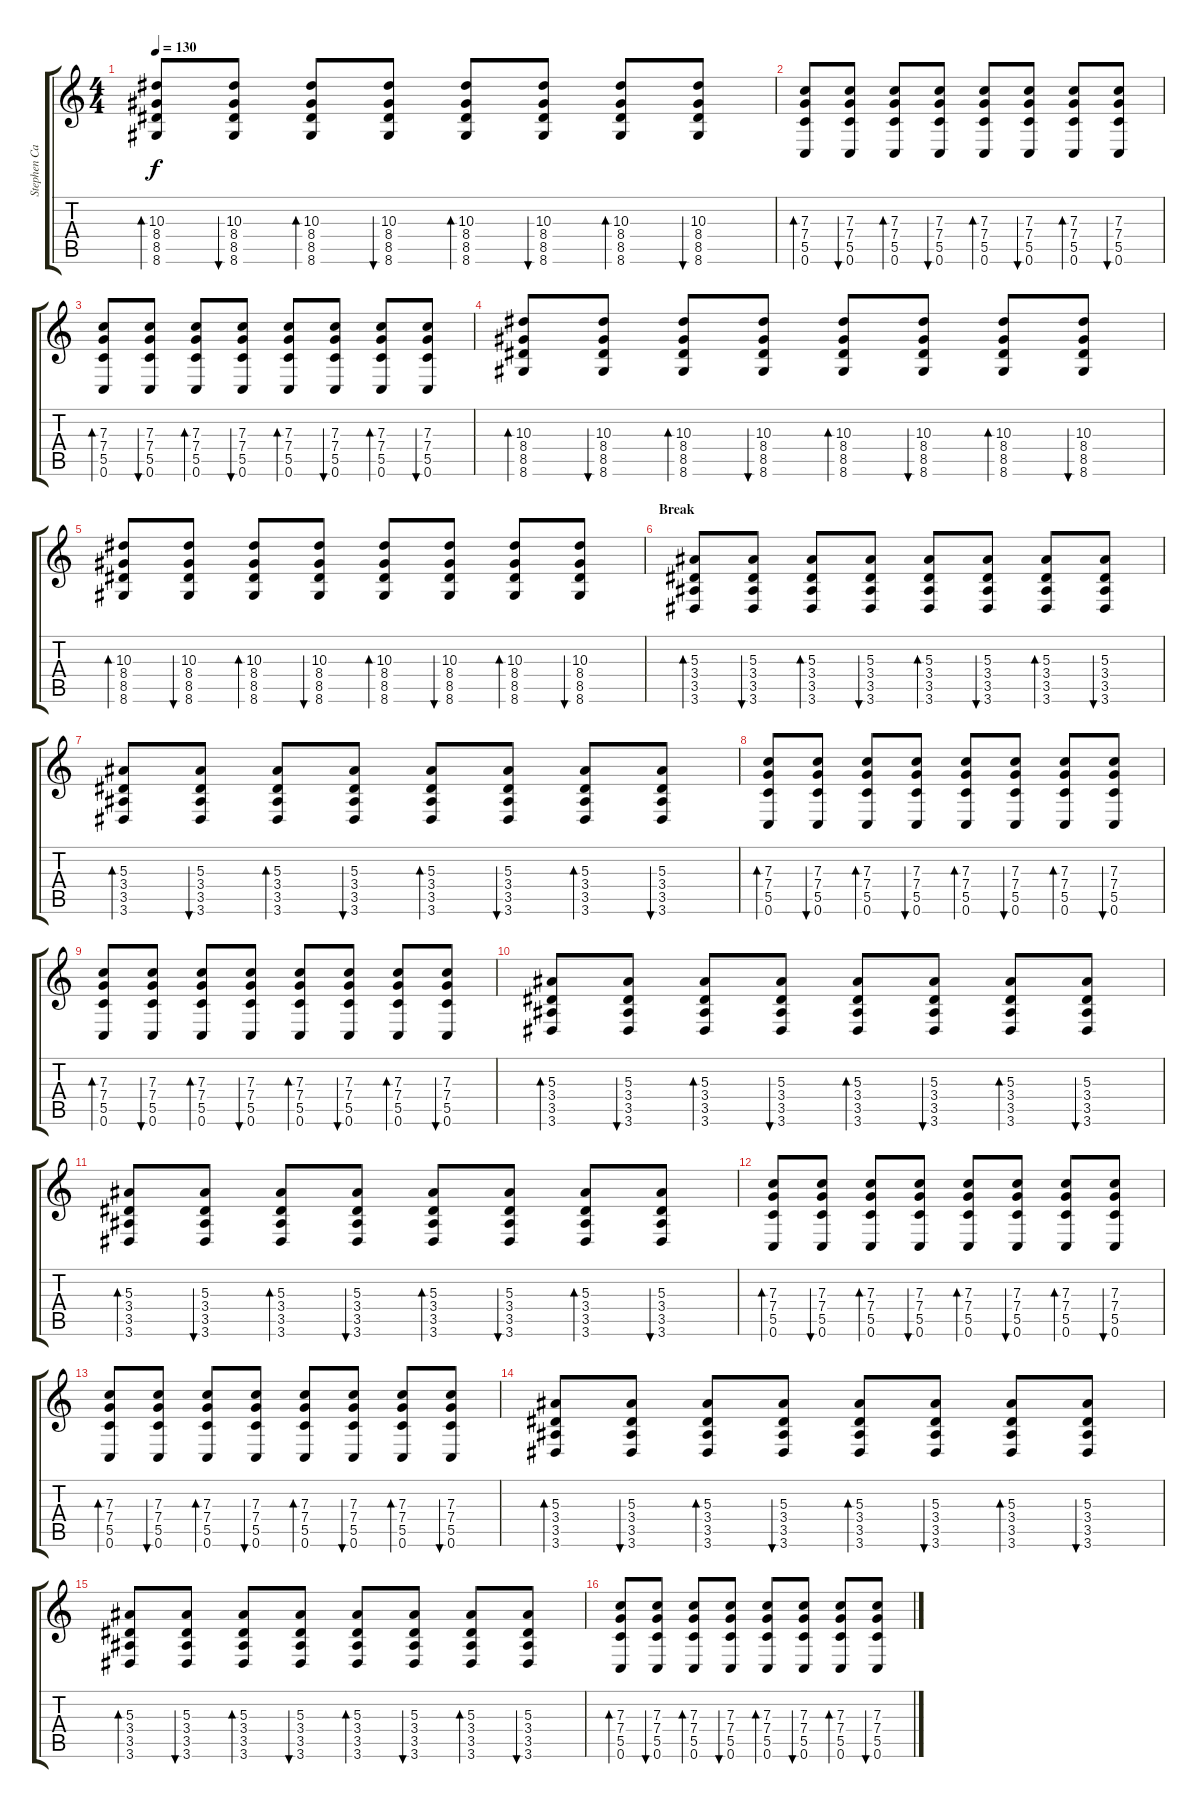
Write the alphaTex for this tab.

\track ("Stephen Carpenter" "Stephen Ca") {instrument acousticguitarsteel}
\staff {score tabs}
\tuning (D4 A3 F3 C3 G2 C2) {hide}
\ts (4 4)
\tempo 130
\clef g2
\ks c
(10.3 8.4 8.5 8.6).8{bd 60 dy f} (10.3 8.4 8.5 8.6).8{bu 60} (10.3 8.4 8.5 8.6).8{bd 60} (10.3 8.4 8.5 8.6).8{bu 60} (10.3 8.4 8.5 8.6).8{bd 60} (10.3 8.4 8.5 8.6).8{bu 60} (10.3 8.4 8.5 8.6).8{bd 60} (10.3 8.4 8.5 8.6).8{bu 60} |
(7.3 7.4 5.5 0.6).8{bd 60} (7.3 7.4 5.5 0.6).8{bu 60} (7.3 7.4 5.5 0.6).8{bd 60} (7.3 7.4 5.5 0.6).8{bu 60} (7.3 7.4 5.5 0.6).8{bd 60} (7.3 7.4 5.5 0.6).8{bu 60} (7.3 7.4 5.5 0.6).8{bd 60} (7.3 7.4 5.5 0.6).8{bu 60} |
(7.3 7.4 5.5 0.6).8{bd 60} (7.3 7.4 5.5 0.6).8{bu 60} (7.3 7.4 5.5 0.6).8{bd 60} (7.3 7.4 5.5 0.6).8{bu 60} (7.3 7.4 5.5 0.6).8{bd 60} (7.3 7.4 5.5 0.6).8{bu 60} (7.3 7.4 5.5 0.6).8{bd 60} (7.3 7.4 5.5 0.6).8{bu 60} |
(10.3 8.4 8.5 8.6).8{bd 60} (10.3 8.4 8.5 8.6).8{bu 60} (10.3 8.4 8.5 8.6).8{bd 60} (10.3 8.4 8.5 8.6).8{bu 60} (10.3 8.4 8.5 8.6).8{bd 60} (10.3 8.4 8.5 8.6).8{bu 60} (10.3 8.4 8.5 8.6).8{bd 60} (10.3 8.4 8.5 8.6).8{bu 60} |
(10.3 8.4 8.5 8.6).8{bd 60} (10.3 8.4 8.5 8.6).8{bu 60} (10.3 8.4 8.5 8.6).8{bd 60} (10.3 8.4 8.5 8.6).8{bu 60} (10.3 8.4 8.5 8.6).8{bd 60} (10.3 8.4 8.5 8.6).8{bu 60} (10.3 8.4 8.5 8.6).8{bd 60} (10.3 8.4 8.5 8.6).8{bu 60} |
\section ("" "Break")
(5.3 3.4 3.5 3.6).8{bd 60} (5.3 3.4 3.5 3.6).8{bu 60} (5.3 3.4 3.5 3.6).8{bd 60} (5.3 3.4 3.5 3.6).8{bu 60} (5.3 3.4 3.5 3.6).8{bd 60} (5.3 3.4 3.5 3.6).8{bu 60} (5.3 3.4 3.5 3.6).8{bd 60} (5.3 3.4 3.5 3.6).8{bu 60} |
(5.3 3.4 3.5 3.6).8{bd 60} (5.3 3.4 3.5 3.6).8{bu 60} (5.3 3.4 3.5 3.6).8{bd 60} (5.3 3.4 3.5 3.6).8{bu 60} (5.3 3.4 3.5 3.6).8{bd 60} (5.3 3.4 3.5 3.6).8{bu 60} (5.3 3.4 3.5 3.6).8{bd 60} (5.3 3.4 3.5 3.6).8{bu 60} |
(7.3 7.4 5.5 0.6).8{bd 60} (7.3 7.4 5.5 0.6).8{bu 60} (7.3 7.4 5.5 0.6).8{bd 60} (7.3 7.4 5.5 0.6).8{bu 60} (7.3 7.4 5.5 0.6).8{bd 60} (7.3 7.4 5.5 0.6).8{bu 60} (7.3 7.4 5.5 0.6).8{bd 60} (7.3 7.4 5.5 0.6).8{bu 60} |
(7.3 7.4 5.5 0.6).8{bd 60} (7.3 7.4 5.5 0.6).8{bu 60} (7.3 7.4 5.5 0.6).8{bd 60} (7.3 7.4 5.5 0.6).8{bu 60} (7.3 7.4 5.5 0.6).8{bd 60} (7.3 7.4 5.5 0.6).8{bu 60} (7.3 7.4 5.5 0.6).8{bd 60} (7.3 7.4 5.5 0.6).8{bu 60} |
(5.3 3.4 3.5 3.6).8{bd 60} (5.3 3.4 3.5 3.6).8{bu 60} (5.3 3.4 3.5 3.6).8{bd 60} (5.3 3.4 3.5 3.6).8{bu 60} (5.3 3.4 3.5 3.6).8{bd 60} (5.3 3.4 3.5 3.6).8{bu 60} (5.3 3.4 3.5 3.6).8{bd 60} (5.3 3.4 3.5 3.6).8{bu 60} |
(5.3 3.4 3.5 3.6).8{bd 60} (5.3 3.4 3.5 3.6).8{bu 60} (5.3 3.4 3.5 3.6).8{bd 60} (5.3 3.4 3.5 3.6).8{bu 60} (5.3 3.4 3.5 3.6).8{bd 60} (5.3 3.4 3.5 3.6).8{bu 60} (5.3 3.4 3.5 3.6).8{bd 60} (5.3 3.4 3.5 3.6).8{bu 60} |
(7.3 7.4 5.5 0.6).8{bd 60} (7.3 7.4 5.5 0.6).8{bu 60} (7.3 7.4 5.5 0.6).8{bd 60} (7.3 7.4 5.5 0.6).8{bu 60} (7.3 7.4 5.5 0.6).8{bd 60} (7.3 7.4 5.5 0.6).8{bu 60} (7.3 7.4 5.5 0.6).8{bd 60} (7.3 7.4 5.5 0.6).8{bu 60} |
(7.3 7.4 5.5 0.6).8{bd 60} (7.3 7.4 5.5 0.6).8{bu 60} (7.3 7.4 5.5 0.6).8{bd 60} (7.3 7.4 5.5 0.6).8{bu 60} (7.3 7.4 5.5 0.6).8{bd 60} (7.3 7.4 5.5 0.6).8{bu 60} (7.3 7.4 5.5 0.6).8{bd 60} (7.3 7.4 5.5 0.6).8{bu 60} |
(5.3 3.4 3.5 3.6).8{bd 60} (5.3 3.4 3.5 3.6).8{bu 60} (5.3 3.4 3.5 3.6).8{bd 60} (5.3 3.4 3.5 3.6).8{bu 60} (5.3 3.4 3.5 3.6).8{bd 60} (5.3 3.4 3.5 3.6).8{bu 60} (5.3 3.4 3.5 3.6).8{bd 60} (5.3 3.4 3.5 3.6).8{bu 60} |
(5.3 3.4 3.5 3.6).8{bd 60} (5.3 3.4 3.5 3.6).8{bu 60} (5.3 3.4 3.5 3.6).8{bd 60} (5.3 3.4 3.5 3.6).8{bu 60} (5.3 3.4 3.5 3.6).8{bd 60} (5.3 3.4 3.5 3.6).8{bu 60} (5.3 3.4 3.5 3.6).8{bd 60} (5.3 3.4 3.5 3.6).8{bu 60} |
(7.3 7.4 5.5 0.6).8{bd 60} (7.3 7.4 5.5 0.6).8{bu 60} (7.3 7.4 5.5 0.6).8{bd 60} (7.3 7.4 5.5 0.6).8{bu 60} (7.3 7.4 5.5 0.6).8{bd 60} (7.3 7.4 5.5 0.6).8{bu 60} (7.3 7.4 5.5 0.6).8{bd 60} (7.3 7.4 5.5 0.6).8{bu 60}
